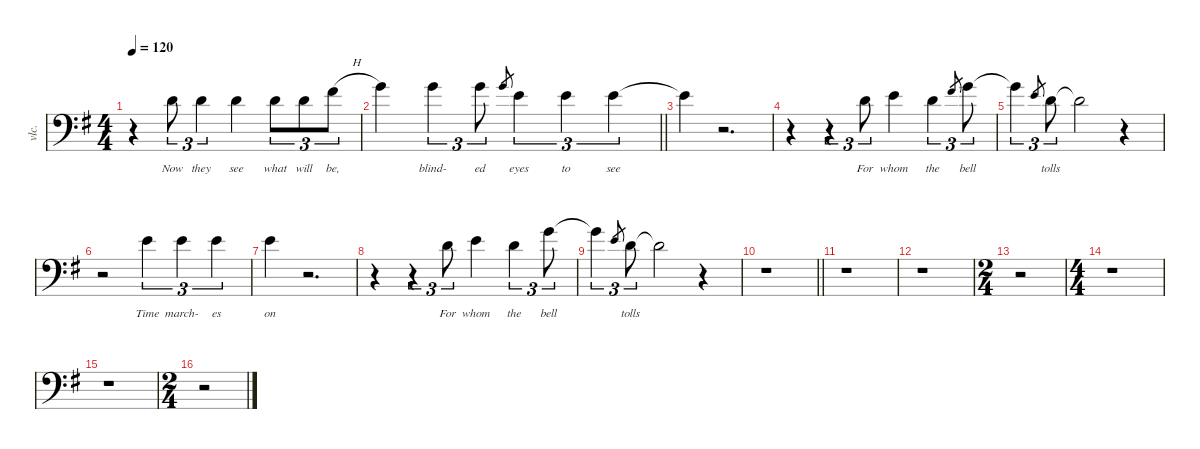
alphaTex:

\defaultSystemsLayout 4
\hideDynamics
\bracketExtendMode nobrackets
\otherSystemsTrackNameOrientation horizontal
\track ("Voz" "vlc.") {defaultSystemsLayout 16 instrument cello}
\staff {score}
\tuning (E4 B3 G3 D3 A2 E2)
\ts (4 4)
\tempo 120
\clef f4
\ks g
r.4{dy f beam Down} 3.2{acc forcenatural}.8{tu (3 2) lyrics (0 "Now") lyrics (1 "") lyrics (2 "") lyrics (3 "") lyrics (4 "") beam Down} 3.2{acc forcenatural}.4{tu (3 2) lyrics (0 "they") lyrics (1 "") lyrics (2 "") lyrics (3 "") lyrics (4 "") beam Down} 3.2{acc forcenatural}.4{lyrics (0 "see") lyrics (1 "") lyrics (2 "") lyrics (3 "") lyrics (4 "") beam Down} 3.2{acc forcenatural}.8{tu (3 2) lyrics (0 "what") lyrics (1 "") lyrics (2 "") lyrics (3 "") lyrics (4 "") beam Down} 3.2{acc forcenatural}.8{tu (3 2) lyrics (0 "will") lyrics (1 "") lyrics (2 "") lyrics (3 "") lyrics (4 "") beam Down} 2.1{h acc #}.8{tu (3 2) lyrics (0 "be,") lyrics (1 "") lyrics (2 "") lyrics (3 "") lyrics (4 "") beam Down} |
\barLineRight lightlight
3.1{acc forcenatural}.4{beam Down} 3.1{acc forcenatural}.4{tu (3 2) lyrics (0 "blind-") lyrics (1 "") lyrics (2 "") lyrics (3 "") lyrics (4 "") beam Down} 3.1{acc forcenatural}.8{tu (3 2) lyrics (0 "ed") lyrics (1 "") lyrics (2 "") lyrics (3 "") lyrics (4 "") beam Down} 3.1{acc forcenatural}.8{gr dy mf beam Up} 0.1{acc forcenatural}.4{tu (3 2) lyrics (0 "eyes") lyrics (1 "") lyrics (2 "") lyrics (3 "") lyrics (4 "") dy f beam Down} 0.1{acc forcenatural}.4{tu (3 2) lyrics (0 "to") lyrics (1 "") lyrics (2 "") lyrics (3 "") lyrics (4 "") beam Down} 0.1{acc forcenatural}.4{tu (3 2) lyrics (0 "see") lyrics (1 "") lyrics (2 "") lyrics (3 "") lyrics (4 "") beam Down} |
0.1{t acc forcenatural}.4{beam Down} r.2{d beam Down} |
r.4{beam Down} r.4{tu (3 2) beam Down} 3.2{acc forcenatural}.8{tu (3 2) lyrics (0 "For") lyrics (1 "") lyrics (2 "") lyrics (3 "") lyrics (4 "") beam Down} 0.1{acc forcenatural}.4{lyrics (0 "whom") lyrics (1 "") lyrics (2 "") lyrics (3 "") lyrics (4 "") beam Down} 3.2{acc forcenatural}.4{tu (3 2) lyrics (0 "the") lyrics (1 "") lyrics (2 "") lyrics (3 "") lyrics (4 "") beam Down} 2.1{acc #}.8{gr dy mf beam Up} 3.1{acc forcenatural}.8{tu (3 2) lyrics (0 "bell") lyrics (1 "") lyrics (2 "") lyrics (3 "") lyrics (4 "") dy f beam Down} |
3.1{t acc forcenatural}.4{tu (3 2) beam Down} 5.2{acc forcenatural}.8{gr dy mf beam Up} 3.2{acc forcenatural}.8{tu (3 2) lyrics (0 "tolls") lyrics (1 "") lyrics (2 "") lyrics (3 "") lyrics (4 "") dy f beam Down} 3.2{t acc forcenatural}.2{beam Down} r.4{beam Down} |
r.2{beam Down} 0.1{acc forcenatural}.4{tu (3 2) lyrics (0 "Time") lyrics (1 "") lyrics (2 "") lyrics (3 "") lyrics (4 "") beam Down} 0.1{acc forcenatural}.4{tu (3 2) lyrics (0 "march-") lyrics (1 "") lyrics (2 "") lyrics (3 "") lyrics (4 "") beam Down} 0.1{acc forcenatural}.4{tu (3 2) lyrics (0 "es") lyrics (1 "") lyrics (2 "") lyrics (3 "") lyrics (4 "") beam Down} |
0.1{acc forcenatural}.4{lyrics (0 "on") lyrics (1 "") lyrics (2 "") lyrics (3 "") lyrics (4 "") beam Down} r.2{d beam Down} |
r.4{beam Down} r.4{tu (3 2) beam Down} 3.2{acc forcenatural}.8{tu (3 2) lyrics (0 "For") lyrics (1 "") lyrics (2 "") lyrics (3 "") lyrics (4 "") beam Down} 0.1{acc forcenatural}.4{lyrics (0 "whom") lyrics (1 "") lyrics (2 "") lyrics (3 "") lyrics (4 "") beam Down} 3.2{acc forcenatural}.4{tu (3 2) lyrics (0 "the") lyrics (1 "") lyrics (2 "") lyrics (3 "") lyrics (4 "") beam Down} 3.1{acc forcenatural}.8{tu (3 2) lyrics (0 "bell") lyrics (1 "") lyrics (2 "") lyrics (3 "") lyrics (4 "") beam Down} |
3.1{t acc forcenatural}.4{tu (3 2) beam Down} 5.2{acc forcenatural}.8{gr dy mf beam Up} 3.2{acc forcenatural}.8{tu (3 2) lyrics (0 "tolls") lyrics (1 "") lyrics (2 "") lyrics (3 "") lyrics (4 "") dy f beam Down} 3.2{t acc forcenatural}.2{beam Down} r.4{beam Down} |
\barLineRight lightlight
r.1{beam Down} |
r.1{beam Down} |
r.1{beam Down} |
\ts (2 4)
\beaming (8 2 2)
r.2{beam Down} |
\ts (4 4)
\beaming (8 2 2 2 2)
r.1{beam Down} |
r.1{beam Down} |
\ts (2 4)
\beaming (8 2 2)
r.2{beam Down}
